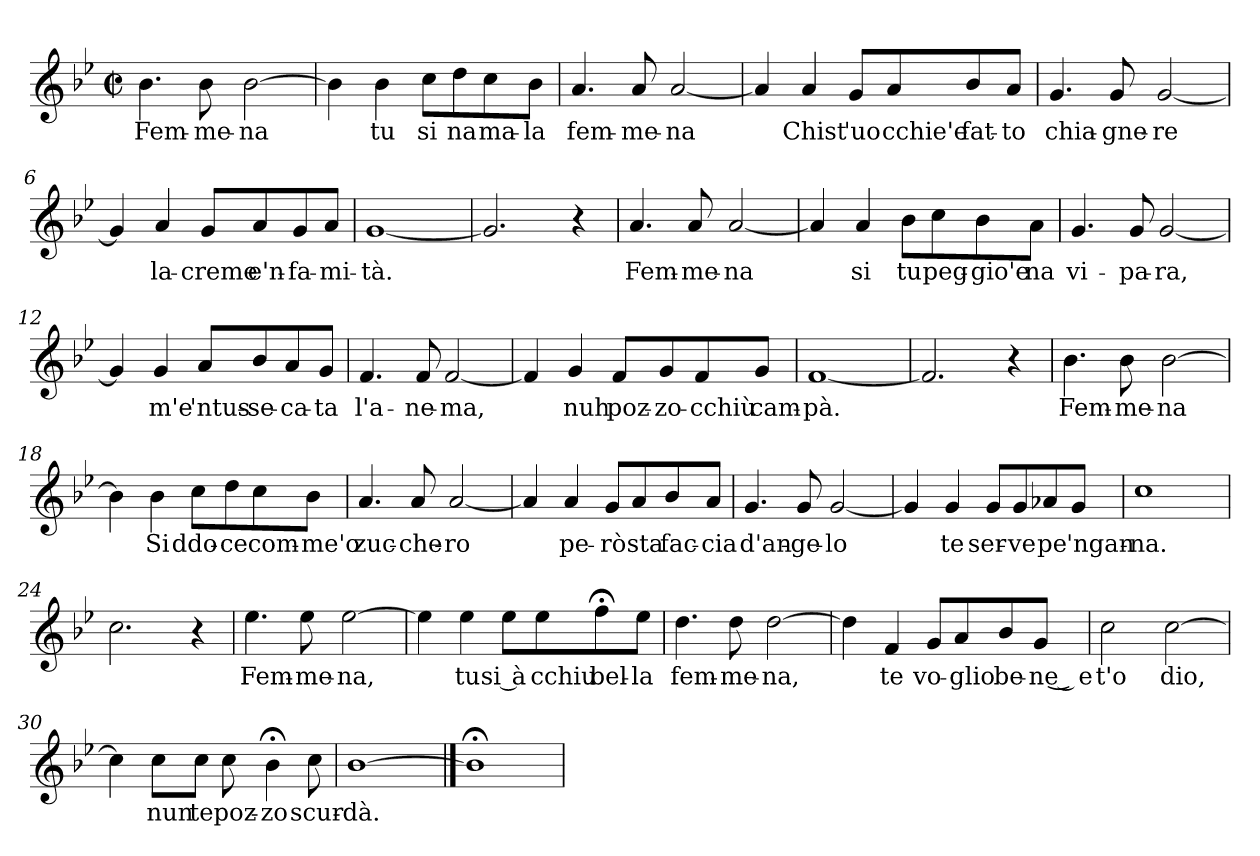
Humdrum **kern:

**kern	**text
*part1	*part1
*staff1	*staff1
*clefG2	*
*k[b-e-]	*
*B-:	*
*M2/2	*
*met(c|)	*
=1	=1
4.b-\	Fem-
8b-\	-me-
[2b-\	-na
=2	=2
4b-\]	.
4b-\	tu
8cc\L	si
8dd\	na
8cc\	ma-
8b-\J	-la
=3	=3
4.a/	fem-
8a/	-me-
[2a/	-na
=4	=4
4a/]	.
4a/	Chist
8g/L	'uo
8a/	cchie'e
8b-/	fat-
8a/J	-to
!!LO:LB:g=z
=5	=5
4.g/	chia-
8g/	-gne-
[2g/	-re
=6	=6
4g/]	.
4a/	la-
8g/L	-creme
8a/	e'n-
8g/	-fa-
8a/J	-mi-
=7	=7
[1g	-tà.
=8	=8
2.g/]	.
4r	.
=9	=9
4.a/	Fem-
8a/	-me-
[2a/	-na
!!LO:LB:g=z
=10	=10
4a/]	.
4a/	si
8b-\L	tu
8cc\	peg-
8b-\	-gio'e
8a\J	na
=11	=11
4.g/	vi-
8g/	-pa-
[2g/	-ra,
=12	=12
4g/]	.
4g/	m'e
8a/L	'ntus-
8b-/	-se-
8a/	-ca-
8g/J	-ta
=13	=13
4.f/	l'a-
8f/	-ne-
[2f/	-ma,
!!LO:LB:g=z
=14	=14
4f/]	.
4g/	nuh
8f/L	poz-
8g/	-zo-
8f/	-cchiù
8g/J	cam-
=15	=15
[1f	-pà.
=16	=16
2.f/]	.
4r	.
=17	=17
4.b-\	Fem-
8b-\	-me-
[2b-\	-na
=18	=18
4b-\]	.
4b-\	Si
8cc\L	ddo-
8dd\	-ce
8cc\	com-
8b-\J	-me'o
!!LO:LB:g=z
=19	=19
4.a/	zuc-
8a/	-che-
[2a/	-ro
=20	=20
4a/]	.
4a/	pe-
8g/L	-rò
8a/	sta
8b-/	fac-
8a/J	-cia
=21	=21
4.g/	d'an-
8g/	-ge-
[2g/	-lo
=22	=22
4g/]	.
4g/	te
8g/L	ser-
8g/	-ve
8a-X/	pe
8g/J	'ngan-
=23	=23
1cc	-na.
!!LO:LB:g=z
=24	=24
2.cc\	.
4r	.
=25	=25
4.ee-\	Fem-
8ee-\	-me-
[2ee-\	-na,
=26	=26
4ee-\]	.
4ee-\	tu
8ee-\L	si à
8ee-\	cchiu
8ff;<\	bel-
8ee-\J	-la
=27	=27
4.dd\	fem-
8dd\	-me-
[2dd\	-na,
!!LO:LB:g=z
=28	=28
4dd\]	.
4f/	te
8g/L	vo-
8a/	-glio
8b-/	be-
8g/J	-ne͜ e
=29	=29
2cc\	t'o
[2cc\	dio,
=30	=30
4cc\]	.
8cc\L	nun
8cc\J	te
8cc\	poz-
4b-;<\	-zo
8cc\	scur-
=31	=31
[1b-	-dà.
==32	==32
1b-;<]	.
=	=
*-	*-
